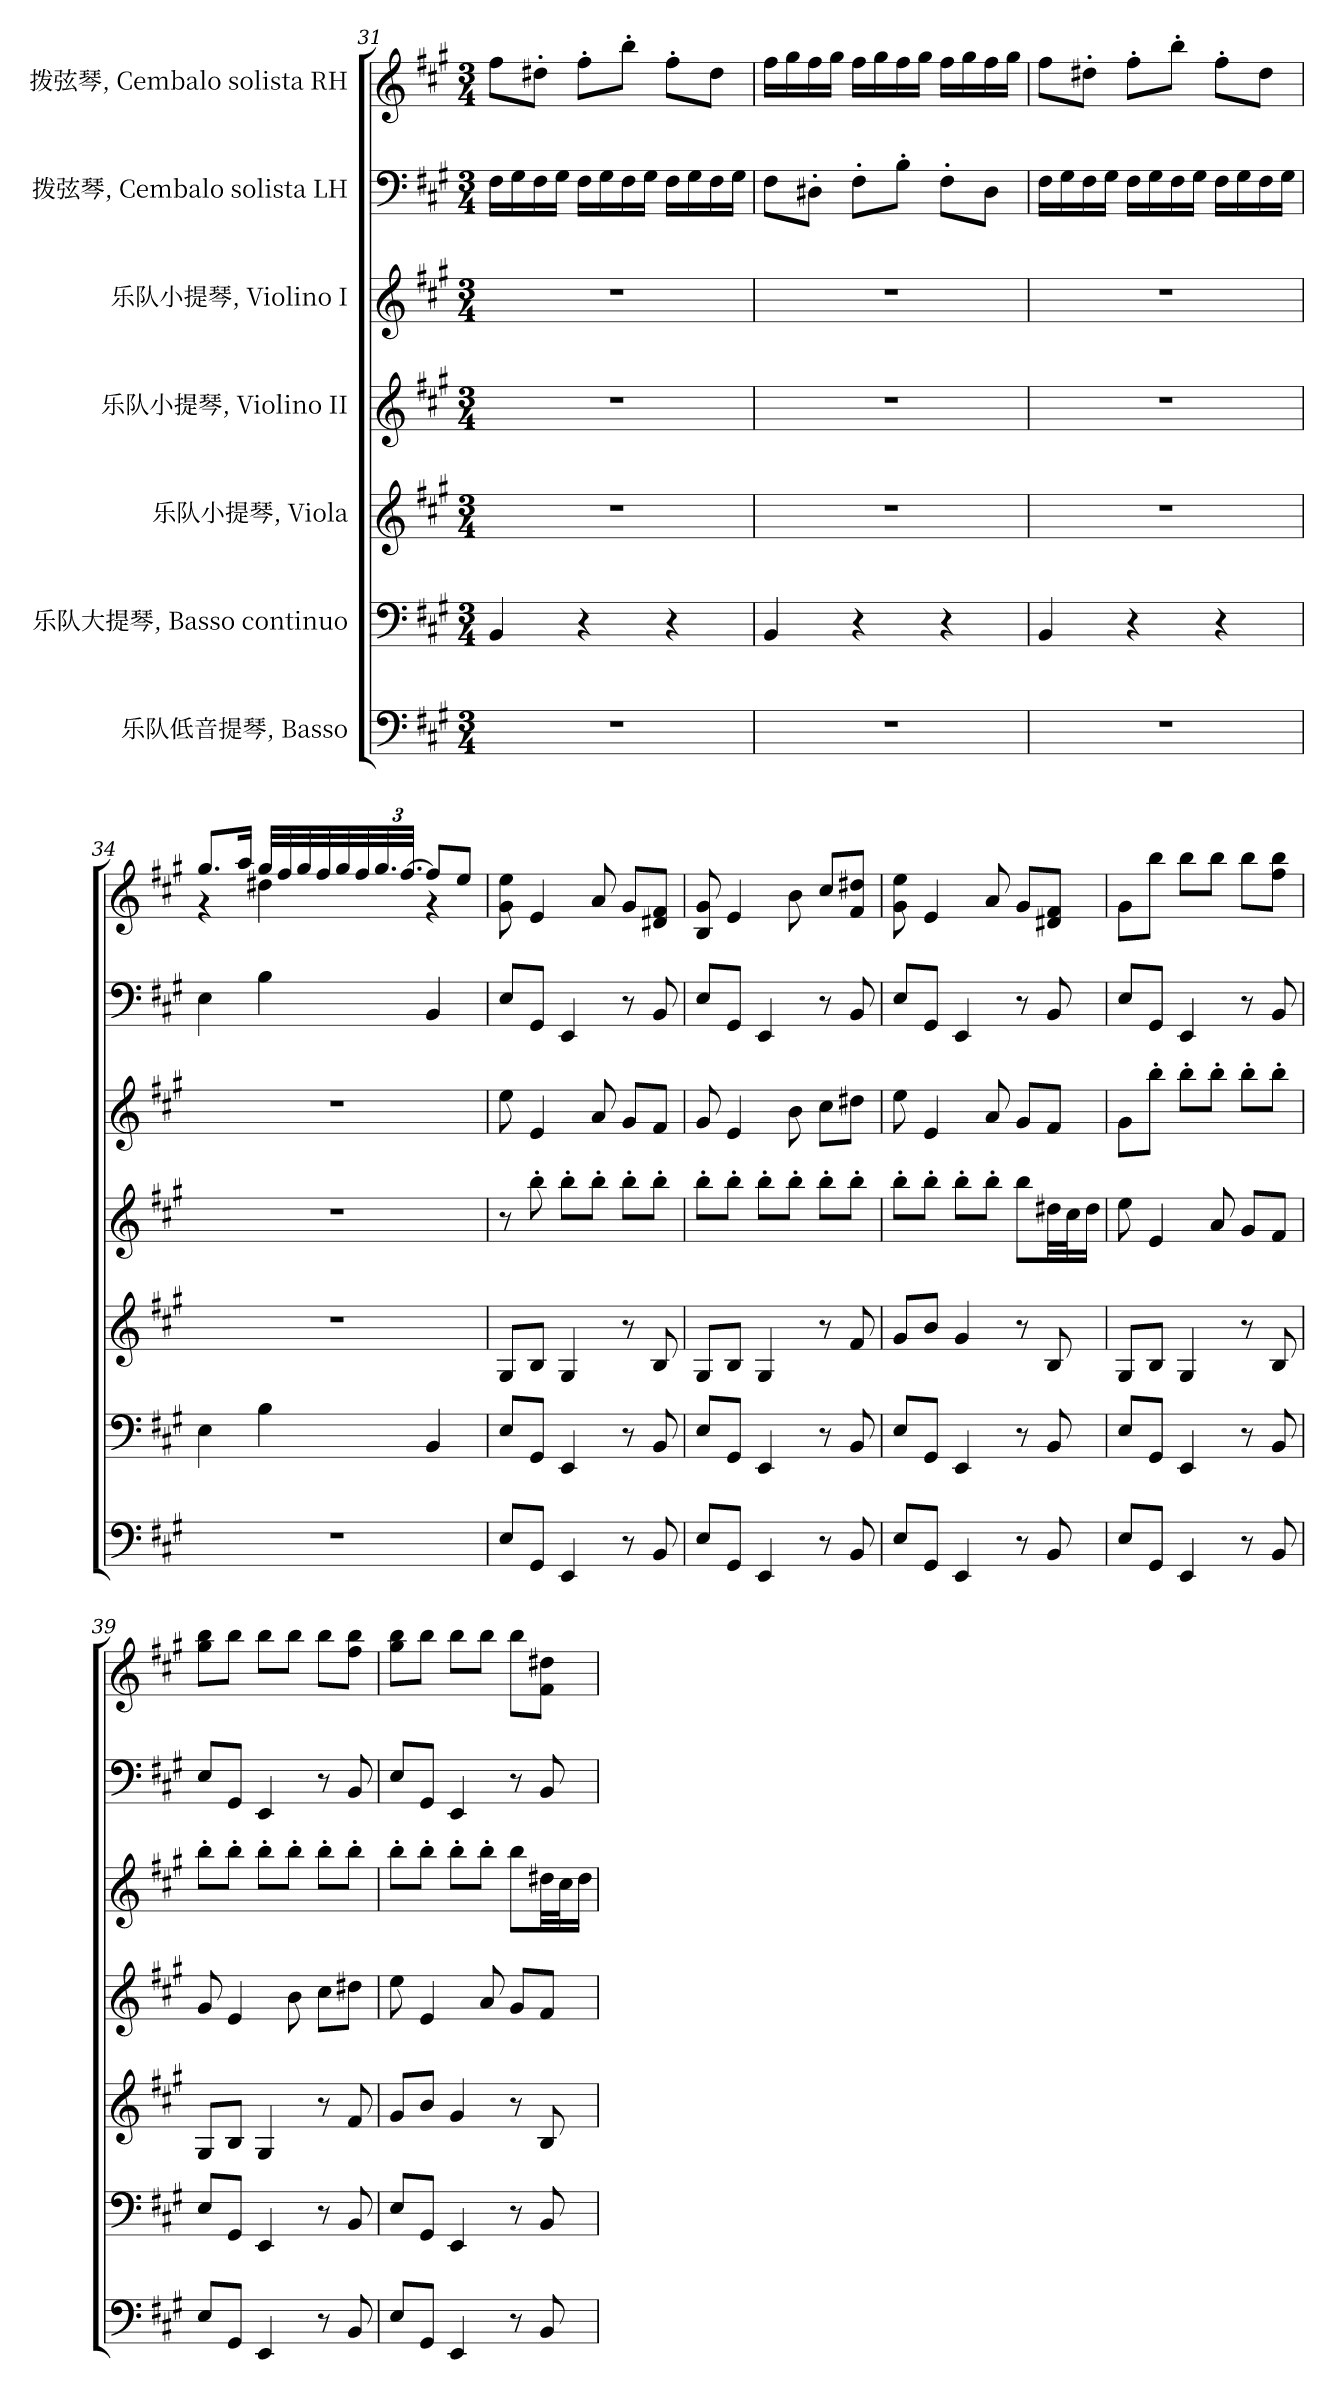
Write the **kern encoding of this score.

**kern	**kern	**kern	**kern	**kern	**kern	**kern
*part7	*part6	*part5	*part4	*part3	*part2	*part1
*staff7	*staff6	*staff5	*staff4	*staff3	*staff2	*staff1
*I"乐队低音提琴, Basso	*I"乐队大提琴, Basso continuo	*I"乐队小提琴, Viola	*I"乐队小提琴, Violino II	*I"乐队小提琴, Violino I	*I"拨弦琴, Cembalo solista LH	*I"拨弦琴, Cembalo solista RH
*clefF4	*clefF4	*clefG2	*clefG2	*clefG2	*clefF4	*clefG2
*ITrd7c12	*	*	*	*	*	*
*k[f#c#g#]	*k[f#c#g#]	*k[f#c#g#]	*k[f#c#g#]	*k[f#c#g#]	*k[f#c#g#]	*k[f#c#g#]
*M3/4	*M3/4	*M3/4	*M3/4	*M3/4	*M3/4	*M3/4
=31	=31	=31	=31	=31	=31	=31
2.r	4BB/	2.r	2.r	2.r	16F#\LL	8ff#\L
.	.	.	.	.	16G#\	.
.	.	.	.	.	16F#\	8dd#X'\J
.	.	.	.	.	16G#\JJ	.
.	4r	.	.	.	16F#\LL	8ff#'\L
.	.	.	.	.	16G#\	.
.	.	.	.	.	16F#\	8bb'\J
.	.	.	.	.	16G#\JJ	.
.	4r	.	.	.	16F#\LL	8ff#'\L
.	.	.	.	.	16G#\	.
.	.	.	.	.	16F#\	8dd#\J
.	.	.	.	.	16G#\JJ	.
=32	=32	=32	=32	=32	=32	=32
2.r	4BB/	2.r	2.r	2.r	8F#\L	16ff#\LL
.	.	.	.	.	.	16gg#\
.	.	.	.	.	8D#X'\J	16ff#\
.	.	.	.	.	.	16gg#\JJ
.	4r	.	.	.	8F#'\L	16ff#\LL
.	.	.	.	.	.	16gg#\
.	.	.	.	.	8B'\J	16ff#\
.	.	.	.	.	.	16gg#\JJ
.	4r	.	.	.	8F#'\L	16ff#\LL
.	.	.	.	.	.	16gg#\
.	.	.	.	.	8D#\J	16ff#\
.	.	.	.	.	.	16gg#\JJ
!!LO:PB:g=z
=33	=33	=33	=33	=33	=33	=33
2.r	4BB/	2.r	2.r	2.r	16F#\LL	8ff#\L
.	.	.	.	.	16G#\	.
.	.	.	.	.	16F#\	8dd#X'\J
.	.	.	.	.	16G#\JJ	.
.	4r	.	.	.	16F#\LL	8ff#'\L
.	.	.	.	.	16G#\	.
.	.	.	.	.	16F#\	8bb'\J
.	.	.	.	.	16G#\JJ	.
.	4r	.	.	.	16F#\LL	8ff#'\L
.	.	.	.	.	16G#\	.
.	.	.	.	.	16F#\	8dd#\J
.	.	.	.	.	16G#\JJ	.
=34	=34	=34	=34	=34	=34	=34
*	*	*	*	*	*	*^
2.r	4E\	2.r	2.r	2.r	4E\	8.gg#/L	4r
.	.	.	.	.	.	16aa/Jk	.
.	4B\	.	.	.	4B\	32gg#/LLL	4dd#X\
.	.	.	.	.	.	32ff#/	.
.	.	.	.	.	.	32gg#/	.
.	.	.	.	.	.	32ff#/	.
.	.	.	.	.	.	32gg#/	.
.	.	.	.	.	.	32ff#/	.
*	*	*	*	*	*	*Xbrackettup	*
.	.	.	.	.	.	48.gg#/	.
.	.	.	.	.	.	[48.ff#/JJJ	.
.	4BB/	.	.	.	4BB/	8ff#/L]	4r
.	.	.	.	.	.	8ee/J	.
*	*	*	*	*	*	*v	*v
=35	=35	=35	=35	=35	=35	=35
8EE/L	8E/L	8G#/L	8r	8ee\	8E/L	8g#\ 8ee\
8GGG#/J	8GG#/J	8B/J	8bb'\	4e/	8GG#/J	4e/
4EEE/	4EE/	4G#/	8bb'\L	.	4EE/	.
.	.	.	8bb'\J	8a/	.	8a/
8r	8r	8r	8bb'\L	8g#/L	8r	8g#/L
8BBB/	8BB/	8B/	8bb'\J	8f#/J	8BB/	8d#X/ 8f#/J
!!LO:PB:g=z
=36	=36	=36	=36	=36	=36	=36
8EE/L	8E/L	8G#/L	8bb'\L	8g#/	8E/L	8B/ 8g#/
8GGG#/J	8GG#/J	8B/J	8bb'\J	4e/	8GG#/J	4e/
4EEE/	4EE/	4G#/	8bb'\L	.	4EE/	.
.	.	.	8bb'\J	8b\	.	8b\
8r	8r	8r	8bb'\L	8cc#\L	8r	8cc#/L
8BBB/	8BB/	8f#/	8bb'\J	8dd#X\J	8BB/	8f#/ 8dd#X/J
=37	=37	=37	=37	=37	=37	=37
8EE/L	8E/L	8g#/L	8bb'\L	8ee\	8E/L	8g#\ 8ee\
8GGG#/J	8GG#/J	8b/J	8bb'\J	4e/	8GG#/J	4e/
4EEE/	4EE/	4g#/	8bb'\L	.	4EE/	.
.	.	.	8bb'\J	8a/	.	8a/
8r	8r	8r	8bb\L	8g#/L	8r	8g#/L
8BBB/	8BB/	8B/	32dd#X\LL	8f#/J	8BB/	8d#X/ 8f#/J
.	.	.	32cc#\J	.	.	.
.	.	.	16dd#\JJ	.	.	.
=38	=38	=38	=38	=38	=38	=38
8EE/L	8E/L	8G#/L	8ee\	8g#\L	8E/L	8g#\L
8GGG#/J	8GG#/J	8B/J	4e/	8bb'\J	8GG#/J	8bb\J
4EEE/	4EE/	4G#/	.	8bb'\L	4EE/	8bb\L
.	.	.	8a/	8bb'\J	.	8bb\J
8r	8r	8r	8g#/L	8bb'\L	8r	8bb\L
8BBB/	8BB/	8B/	8f#/J	8bb'\J	8BB/	8ff#\ 8bb\J
=39	=39	=39	=39	=39	=39	=39
8EE/L	8E/L	8G#/L	8g#/	8bb'\L	8E/L	8gg#\ 8bb\L
8GGG#/J	8GG#/J	8B/J	4e/	8bb'\J	8GG#/J	8bb\J
4EEE/	4EE/	4G#/	.	8bb'\L	4EE/	8bb\L
.	.	.	8b\	8bb'\J	.	8bb\J
8r	8r	8r	8cc#\L	8bb'\L	8r	8bb\L
8BBB/	8BB/	8f#/	8dd#X\J	8bb'\J	8BB/	8ff#\ 8bb\J
!!LO:PB:g=z
=40	=40	=40	=40	=40	=40	=40
8EE/L	8E/L	8g#/L	8ee\	8bb'\L	8E/L	8gg#\ 8bb\L
8GGG#/J	8GG#/J	8b/J	4e/	8bb'\J	8GG#/J	8bb\J
4EEE/	4EE/	4g#/	.	8bb'\L	4EE/	8bb\L
.	.	.	8a/	8bb'\J	.	8bb\J
8r	8r	8r	8g#/L	8bb\L	8r	8bb\L
8BBB/	8BB/	8B/	8f#/J	32dd#X\LL	8BB/	8f#\ 8dd#X\J
.	.	.	.	32cc#\J	.	.
.	.	.	.	16dd#\JJ	.	.
=	=	=	=	=	=	=
*-	*-	*-	*-	*-	*-	*-
